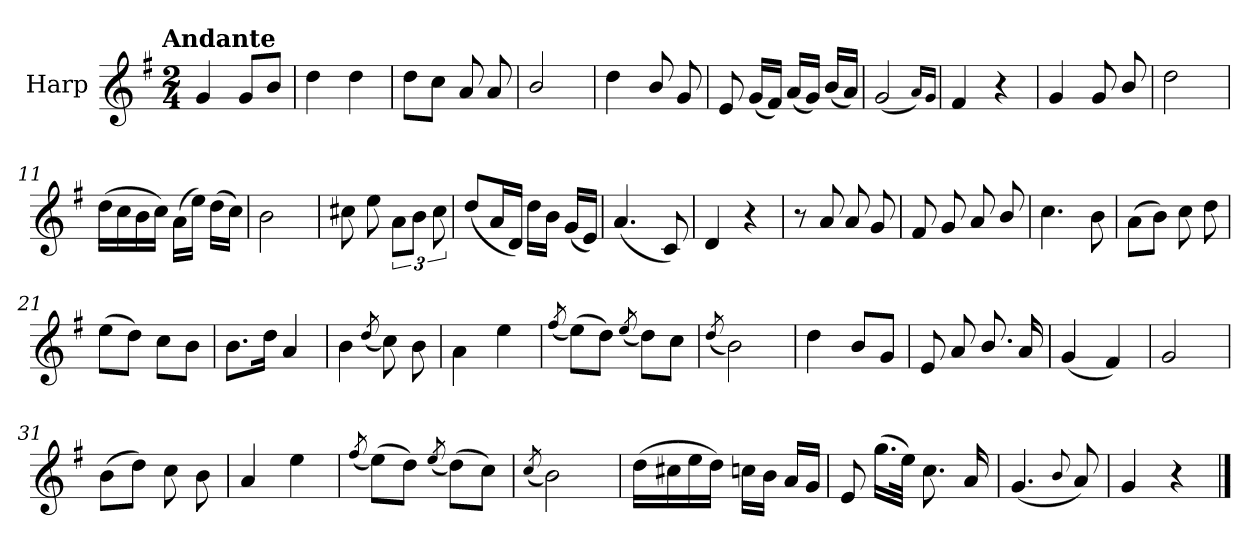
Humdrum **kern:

**kern
*part1
*staff1
*I"Harp
*I'Hrp.
*clefG2
*k[f#]
!!LO:TX:omd:t=Andante
*M2/4
*MM92
=1
4g/
8g/L
8b/J
=2
4dd\
4dd\
=3
8dd\L
8cc\J
8a/
8a/
=4
2b/
=5
4dd\
8b/
8g/
=6
8e/
(<16g/LL
16f#/JJ)
(<16a/LL
16g/JJ)
(<16b/LL
16a/JJ)
!!LO:LB:g=z
=7
(<2g/
16qqa/LL)
16qqg/JJ
=8
4f#/
4r
=9
4g/
8g/
8b/
=10
2dd\
=11
(>16dd\LL
16cc\
16b\
16cc\JJ)
(>16a\LL
16ee\JJ)
(>16dd\LL
16cc\JJ)
=12
2b\
=13
8cc#X\
8ee\
12a\L
12b\J
12cc#\
!!LO:LB:g=z
=14
(<8dd/L
16a/L
16d/JJ)
16dd\LL
16b\JJ
(<16g/LL
16e/JJ)
=15
(<4.a/
8c/)
=16
4d/
4r
=17
8r
8a/
8a/
8g/
=18
8f#/
8g/
8a/
8b/
=19
4.cc\
8b\
=20
(>8a\L
8b\J)
8cc\
8dd\
!!LO:LB:g=z
=21
(>8ee\L
8dd\J)
8cc\L
8b\J
=22
8.b\L
16dd\Jk
4a/
=23
4b\
(<8qdd/
8cc\)
8b\
=24
4a\
4ee\
=25
(<8qff#/
(>8ee\L)
8dd\J)
(<8qee/
8dd\L)
8cc\J
=26
(<8qdd/
2b\)
=27
4dd\
8b/L
8g/J
!!LO:LB:g=z
=28
8e/
8a/
8.b/
16a/
=29
(<4g/
4f#/)
=30
2g/
=31
(>8b\L
8dd\J)
8cc\
8b\
=32
4a/
4ee\
=33
(<8qff#/
(>8ee\L)
8dd\J)
(<8qee/
(>8dd\L)
8cc\J)
=34
(<8qcc/
2b\)
!!LO:LB:g=z
=35
(>16dd\LL
16cc#X\
16ee\
16dd\JJ)
16ccn\LL
16b\JJ
16a/LL
16g/JJ
=36
8e/
(>16.gg\LL
32ee\JJk)
8.cc\
16a/
=37
(<4.g/
8qqb/
8a/)
=38
4g/
4r
==
*-
